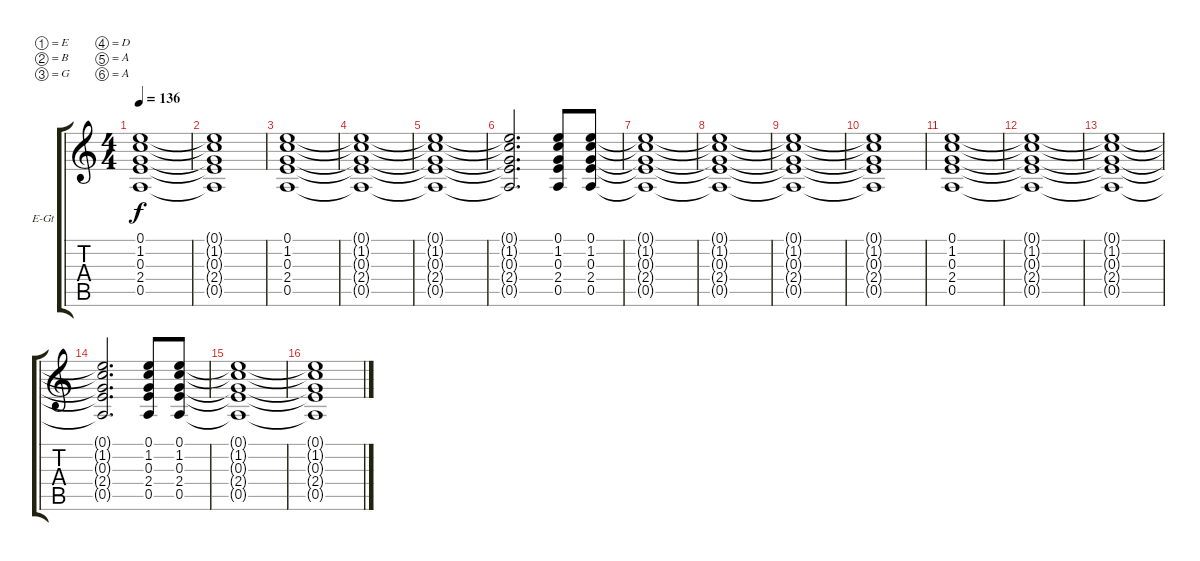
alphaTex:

\bracketExtendMode groupsimilarinstruments
\firstSystemTrackNameOrientation horizontal
\otherSystemsTrackNameOrientation horizontal
\track ("Guitar 1" "E-Gt") {instrument distortionguitar}
\staff {score tabs}
\tuning (E4 B3 G3 D3 A2 A1)
\ts (4 4)
\tempo 136
\clef g2
\ks c
(0.1{t} 1.2{t} 0.3{t} 2.4{t} 0.5{t}).1{dy f} |
(0.1{t} 1.2{t} 0.3{t} 2.4{t} 0.5{t}).1 |
(0.1 1.2 0.3 2.4 0.5).1 |
(0.1{t} 1.2{t} 0.3{t} 2.4{t} 0.5{t}).1 |
(0.1{t} 1.2{t} 0.3{t} 2.4{t} 0.5{t}).1 |
(0.1{t} 1.2{t} 0.3{t} 2.4{t} 0.5{t}).2{d} (0.1 1.2 0.3 2.4 0.5).8 (0.1 1.2 0.3 2.4 0.5).8 |
(0.1{t} 1.2{t} 0.3{t} 2.4{t} 0.5{t}).1 |
(0.1{t} 1.2{t} 0.3{t} 2.4{t} 0.5{t}).1 |
(0.1{t} 1.2{t} 0.3{t} 2.4{t} 0.5{t}).1 |
(0.1{t} 1.2{t} 0.3{t} 2.4{t} 0.5{t}).1 |
(0.1 1.2 0.3 2.4 0.5).1 |
(0.1{t} 1.2{t} 0.3{t} 2.4{t} 0.5{t}).1 |
(0.1{t} 1.2{t} 0.3{t} 2.4{t} 0.5{t}).1 |
(0.1{t} 1.2{t} 0.3{t} 2.4{t} 0.5{t}).2{d} (0.1 1.2 0.3 2.4 0.5).8 (0.1 1.2 0.3 2.4 0.5).8 |
(0.1{t} 1.2{t} 0.3{t} 2.4{t} 0.5{t}).1 |
(0.1{t} 1.2{t} 0.3{t} 2.4{t} 0.5{t}).1
